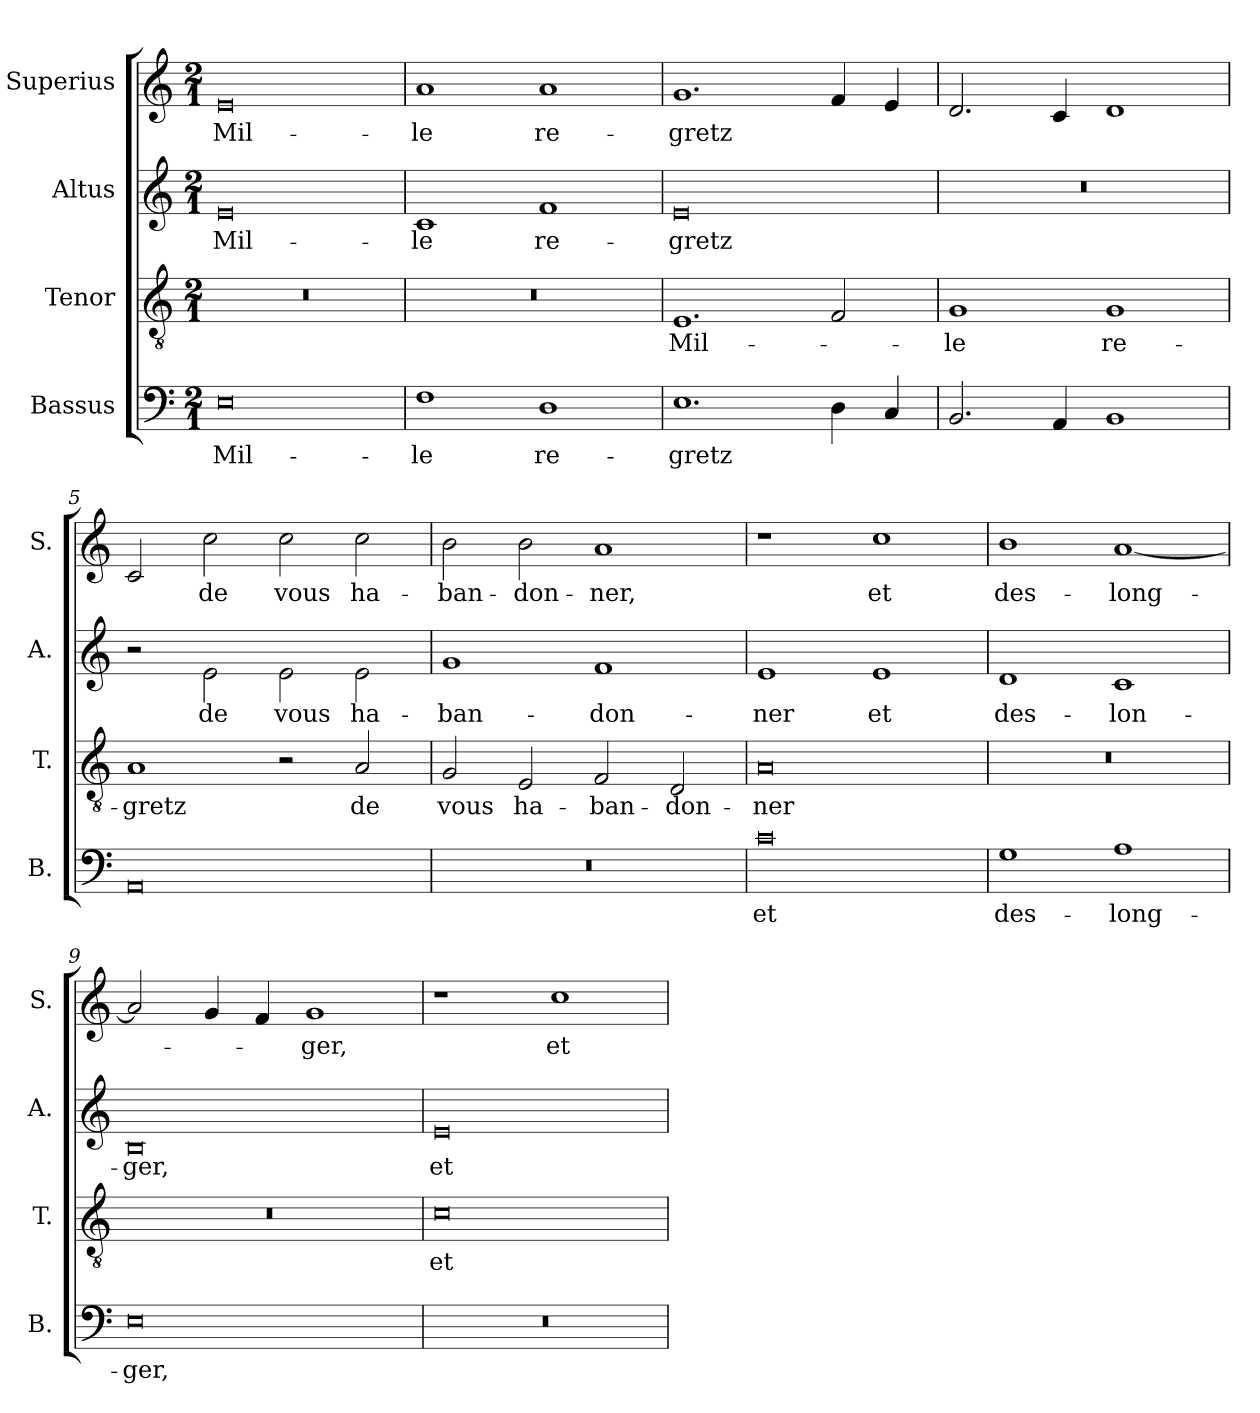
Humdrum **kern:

**kern	**text	**kern	**text	**kern	**text	**kern	**text
*part4	*part4	*part3	*part3	*part2	*part2	*part1	*part1
*staff4	*staff4	*staff3	*staff3	*staff2	*staff2	*staff1	*staff1
*I"Bassus	*	*I"Tenor	*	*I"Altus	*	*I"Superius	*
*I'B.	*	*I'T.	*	*I'A.	*	*I'S.	*
*clefF4	*	*clefGv2	*	*clefG2	*	*clefG2	*
*k[]	*	*k[]	*	*k[]	*	*k[]	*
*M2/1	*	*M2/1	*	*M2/1	*	*M2/1	*
*MM180	*	*MM180	*	*MM180	*	*MM180	*
=1	=1	=1	=1	=1	=1	=1	=1
!	!LO:LY:b	!	!	!	!LO:LY:b	!	!LO:LY:b
0E	Mil-	0r	.	0e	Mil-	0e	Mil-
=2	=2	=2	=2	=2	=2	=2	=2
!	!LO:LY:b	!	!	!	!LO:LY:b	!	!LO:LY:b
1F	-le	0r	.	1c	-le	1a	-le
!	!LO:LY:b	!	!	!	!LO:LY:b	!	!LO:LY:b
1D	re-	.	.	1f	re-	1a	re-
=3	=3	=3	=3	=3	=3	=3	=3
!	!LO:LY:b	!	!LO:LY:b	!	!LO:LY:b	!	!LO:LY:b
1.E	-gretz	1.E	Mil-	0e	-gretz	1.g	-gretz
4D\	.	2F/	.	.	.	4f/	.
4C/	.	.	.	.	.	4e/	.
=4	=4	=4	=4	=4	=4	=4	=4
!	!	!	!LO:LY:b	!	!	!	!
2.BB/	.	1G	-le	0r	.	2.d/	.
4AA/	.	.	.	.	.	4c/	.
!	!	!	!LO:LY:b	!	!	!	!
1BB	.	1G	re-	.	.	1d	.
=5	=5	=5	=5	=5	=5	=5	=5
!	!	!	!LO:LY:b	!	!	!	!
0AA	.	1A	-gretz	2r	.	2c/	.
!	!	!	!	!	!LO:LY:b	!	!LO:LY:b
.	.	.	.	2e\	de	2cc\	de
!	!	!	!	!	!LO:LY:b	!	!LO:LY:b
.	.	2r	.	2e\	vous	2cc\	vous
!	!	!	!LO:LY:b	!	!LO:LY:b	!	!LO:LY:b
.	.	2A/	de	2e\	ha-	2cc\	ha-
=6	=6	=6	=6	=6	=6	=6	=6
!	!	!	!LO:LY:b	!	!LO:LY:b	!	!LO:LY:b
0r	.	2G/	vous	1g	-ban-	2b\	-ban-
!	!	!	!LO:LY:b	!	!	!	!LO:LY:b
.	.	2E/	ha-	.	.	2b\	-don-
!	!	!	!LO:LY:b	!	!LO:LY:b	!	!LO:LY:b
.	.	2F/	-ban-	1f	-don-	1a	-ner,
!	!	!	!LO:LY:b	!	!	!	!
.	.	2D/	-don-	.	.	.	.
!!LO:LB:g=z
=7	=7	=7	=7	=7	=7	=7	=7
!	!LO:LY:b	!	!LO:LY:b	!	!LO:LY:b	!	!
0c	et	0A	-ner	1e	-ner	1r	.
!	!	!	!	!	!LO:LY:b	!	!LO:LY:b
.	.	.	.	1e	et	1cc	et
=8	=8	=8	=8	=8	=8	=8	=8
!	!LO:LY:b	!	!	!	!LO:LY:b	!	!LO:LY:b
1G	des-	0r	.	1d	des-	1b	des-
!	!LO:LY:b	!	!	!	!LO:LY:b	!	!LO:LY:b
1A	-long-	.	.	1c	-lon-	[1a	-long-
=9	=9	=9	=9	=9	=9	=9	=9
!	!LO:LY:b	!	!	!	!LO:LY:b	!	!
0E	-ger,	0r	.	0B	-ger,	2a/]	.
.	.	.	.	.	.	4g/	.
.	.	.	.	.	.	4f/	.
!	!	!	!	!	!	!	!LO:LY:b
.	.	.	.	.	.	1g	-ger,
=10	=10	=10	=10	=10	=10	=10	=10
!	!	!	!LO:LY:b	!	!LO:LY:b	!	!
0r	.	0c	et	0e	et	1r	.
!	!	!	!	!	!	!	!LO:LY:b
.	.	.	.	.	.	1cc	et
=	=	=	=	=	=	=	=
*-	*-	*-	*-	*-	*-	*-	*-
